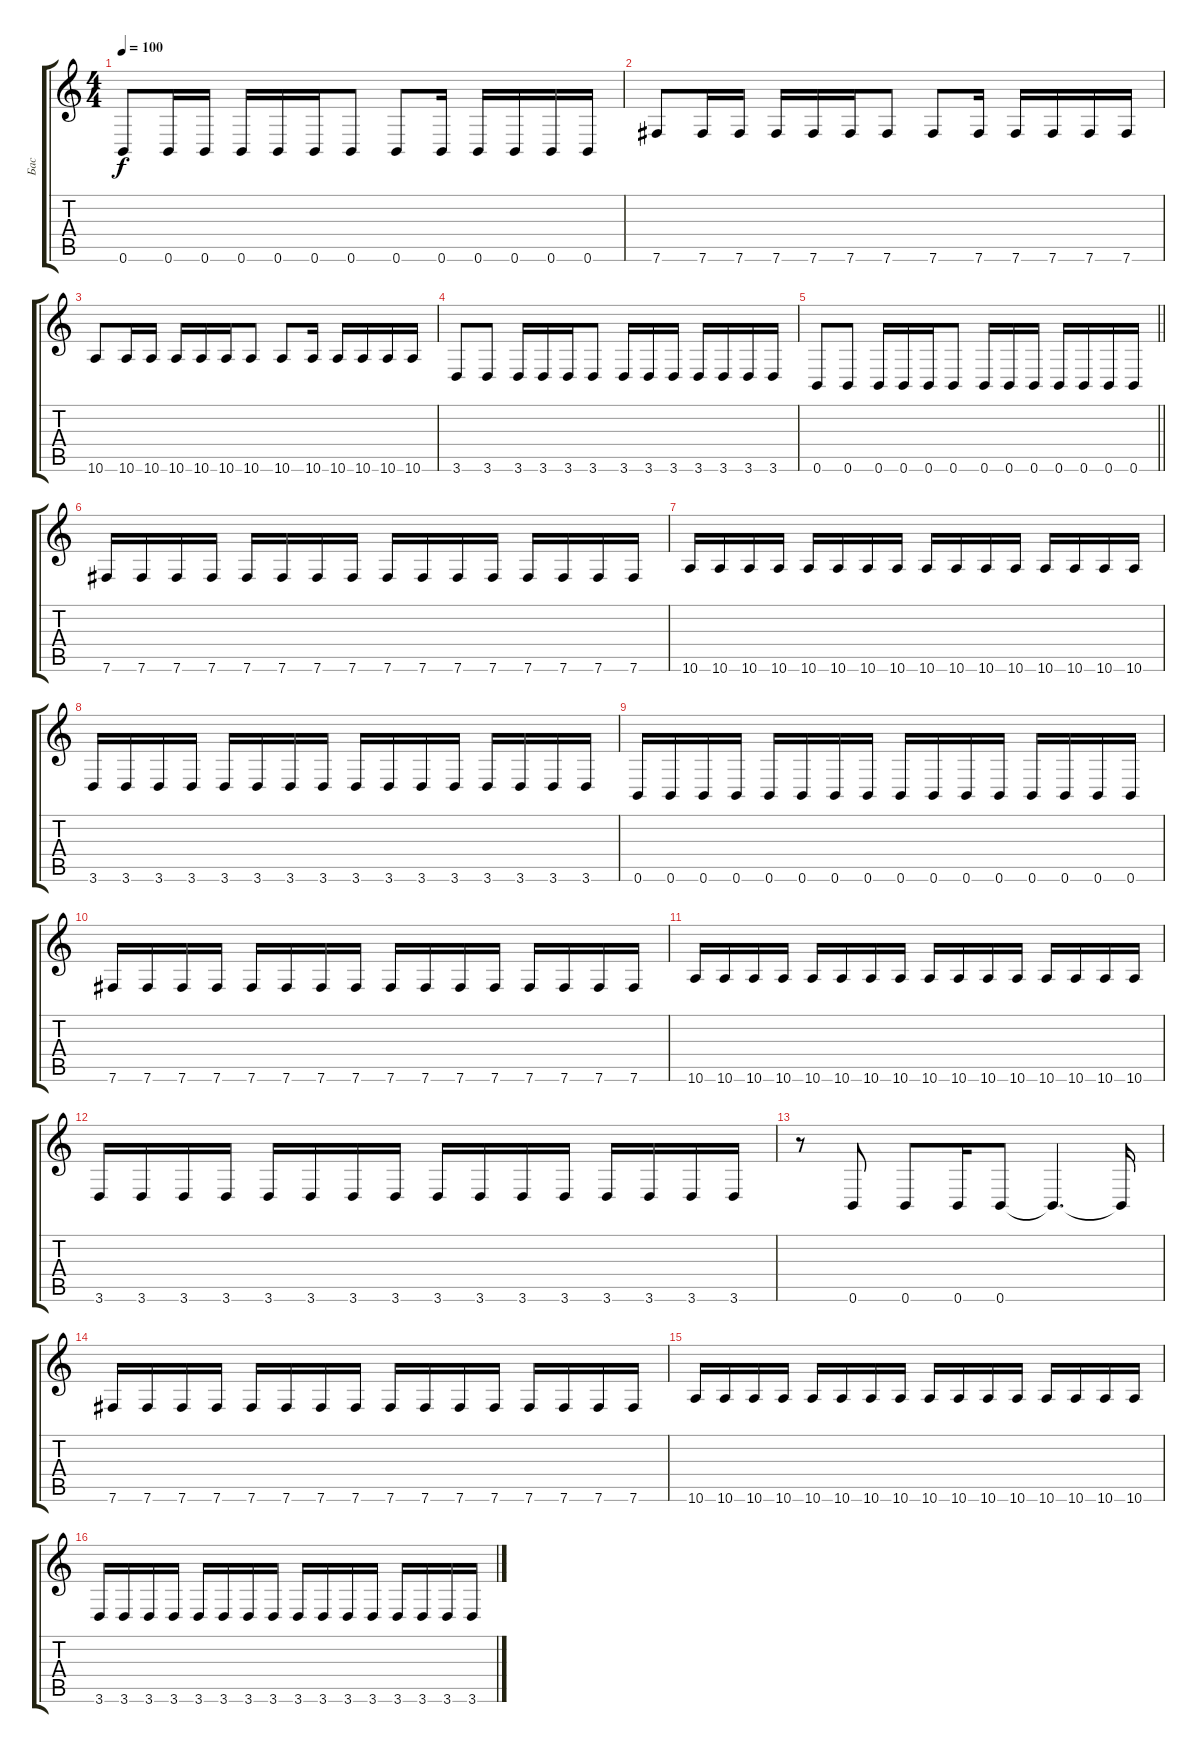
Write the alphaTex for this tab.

\track ("Бас" "Бас") {instrument electricbassfinger}
\staff {score tabs}
\tuning (Db4 Ab3 E3 B2 Gb2 B1) {hide}
\ts (4 4)
\tempo 100
\clef g2
\ks c
0.6.8{dy f} 0.6.16 0.6.16 0.6.16 0.6.16 0.6.16 0.6.8 0.6.8 0.6.16 0.6.16 0.6.16 0.6.16 0.6.16 |
7.6.8 7.6.16 7.6.16 7.6.16 7.6.16 7.6.16 7.6.8 7.6.8 7.6.16 7.6.16 7.6.16 7.6.16 7.6.16 |
10.6.8 10.6.16 10.6.16 10.6.16 10.6.16 10.6.16 10.6.8 10.6.8 10.6.16 10.6.16 10.6.16 10.6.16 10.6.16 |
3.6.8 3.6.8 3.6.16 3.6.16 3.6.16 3.6.8 3.6.16 3.6.16 3.6.16 3.6.16 3.6.16 3.6.16 3.6.16 |
\barLineRight lightlight
0.6.8 0.6.8 0.6.16 0.6.16 0.6.16 0.6.8 0.6.16 0.6.16 0.6.16 0.6.16 0.6.16 0.6.16 0.6.16 |
7.6.16 7.6.16 7.6.16 7.6.16 7.6.16 7.6.16 7.6.16 7.6.16 7.6.16 7.6.16 7.6.16 7.6.16 7.6.16 7.6.16 7.6.16 7.6.16 |
10.6.16 10.6.16 10.6.16 10.6.16 10.6.16 10.6.16 10.6.16 10.6.16 10.6.16 10.6.16 10.6.16 10.6.16 10.6.16 10.6.16 10.6.16 10.6.16 |
3.6.16 3.6.16 3.6.16 3.6.16 3.6.16 3.6.16 3.6.16 3.6.16 3.6.16 3.6.16 3.6.16 3.6.16 3.6.16 3.6.16 3.6.16 3.6.16 |
0.6.16 0.6.16 0.6.16 0.6.16 0.6.16 0.6.16 0.6.16 0.6.16 0.6.16 0.6.16 0.6.16 0.6.16 0.6.16 0.6.16 0.6.16 0.6.16 |
7.6.16 7.6.16 7.6.16 7.6.16 7.6.16 7.6.16 7.6.16 7.6.16 7.6.16 7.6.16 7.6.16 7.6.16 7.6.16 7.6.16 7.6.16 7.6.16 |
10.6.16 10.6.16 10.6.16 10.6.16 10.6.16 10.6.16 10.6.16 10.6.16 10.6.16 10.6.16 10.6.16 10.6.16 10.6.16 10.6.16 10.6.16 10.6.16 |
3.6.16 3.6.16 3.6.16 3.6.16 3.6.16 3.6.16 3.6.16 3.6.16 3.6.16 3.6.16 3.6.16 3.6.16 3.6.16 3.6.16 3.6.16 3.6.16 |
r.8 0.6.8 0.6.8 0.6.16 0.6.8 0.6{t}.4{d} 0.6{t}.16 |
7.6.16 7.6.16 7.6.16 7.6.16 7.6.16 7.6.16 7.6.16 7.6.16 7.6.16 7.6.16 7.6.16 7.6.16 7.6.16 7.6.16 7.6.16 7.6.16 |
10.6.16 10.6.16 10.6.16 10.6.16 10.6.16 10.6.16 10.6.16 10.6.16 10.6.16 10.6.16 10.6.16 10.6.16 10.6.16 10.6.16 10.6.16 10.6.16 |
3.6.16 3.6.16 3.6.16 3.6.16 3.6.16 3.6.16 3.6.16 3.6.16 3.6.16 3.6.16 3.6.16 3.6.16 3.6.16 3.6.16 3.6.16 3.6.16
